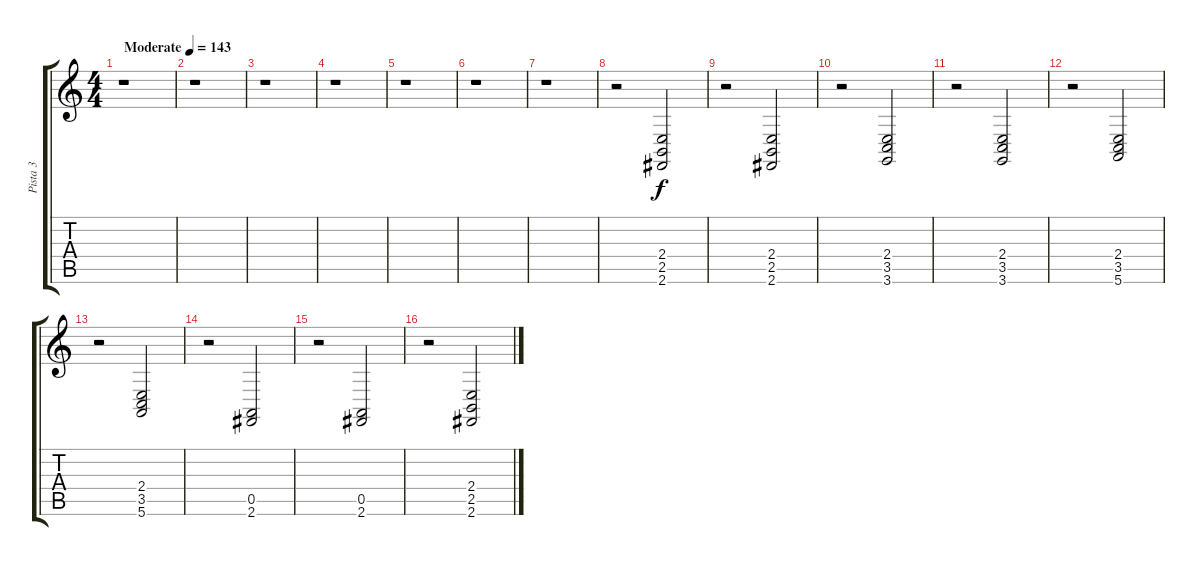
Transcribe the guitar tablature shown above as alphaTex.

\track ("Pista 3" "Pista 3") {instrument synthstrings2}
\staff {score tabs}
\tuning (E4 B3 G3 D3 A2 E2) {hide}
\ts (4 4)
\tempo (143 "Moderate")
\clef g2
\ks c
r.1{dy f instrument synthstrings2} |
r.1 |
r.1 |
r.1 |
r.1 |
r.1 |
r.1 |
r.2 (2.4 2.5 2.6).2 |
r.2 (2.4 2.5 2.6).2 |
r.2 (2.4 3.5 3.6).2 |
r.2 (2.4 3.5 3.6).2 |
r.2 (2.4 3.5 5.6).2 |
r.2 (2.4 3.5 5.6).2 |
r.2 (0.5 2.6).2 |
r.2 (0.5 2.6).2 |
r.2 (2.4 2.5 2.6).2
